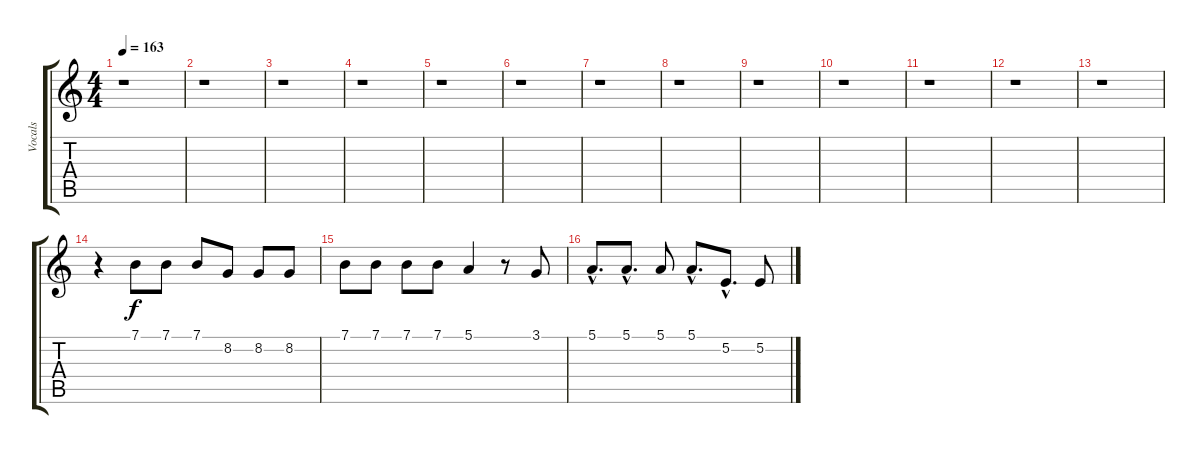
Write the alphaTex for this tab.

\track ("Vocals" "Vocals") {instrument tenorsax}
\staff {score tabs}
\tuning (E4 B3 G3 D3 A2 E2) {hide}
\ts (4 4)
\tempo 163
\clef g2
\ks c
r.1{dy f instrument tenorsax} |
r.1 |
r.1 |
r.1 |
r.1 |
r.1 |
r.1 |
r.1 |
r.1 |
r.1 |
r.1 |
r.1 |
r.1 |
r.4 7.1.8 7.1.8 7.1.8 8.2.8 8.2.8 8.2.8 |
7.1.8 7.1.8 7.1.8 7.1.8 5.1.4 r.8 3.1.8 |
5.1{hac}.8{d} 5.1{hac}.8{d} 5.1.8 5.1{hac}.8{d} 5.2{hac}.8{d} 5.2.8
